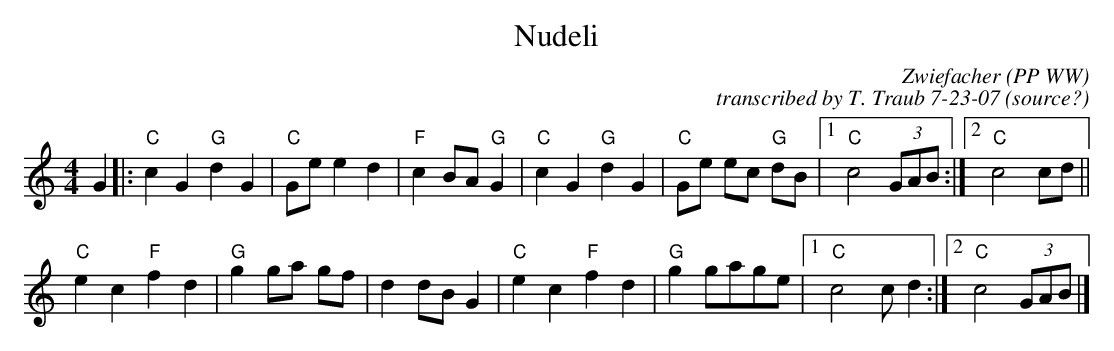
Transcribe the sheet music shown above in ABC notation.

X:1
T: Nudeli
C: Zwiefacher (PP WW)
C: transcribed by T. Traub 7-23-07 (source?)
M: 4/4
L: 1/4
K: C
G|: "C"c G "G"d G|"C"G/e/ e d|"F"c B/A/ "G"G|"C"c G "G"d G|"C"G/e/ e/c/ "G"d/B/| [1 "C"c2 (3G/A/B/ :| [2 "C"c2 c/d/ ||
"C"e c "F"f d|"G"g g/a/ g/f/|d d/B/ G|"C"e c "F"f d|"G"g g/a/g/e/| [1 "C"c2 c/d :| [2 "C"c2 (3G/A/B/ |]
